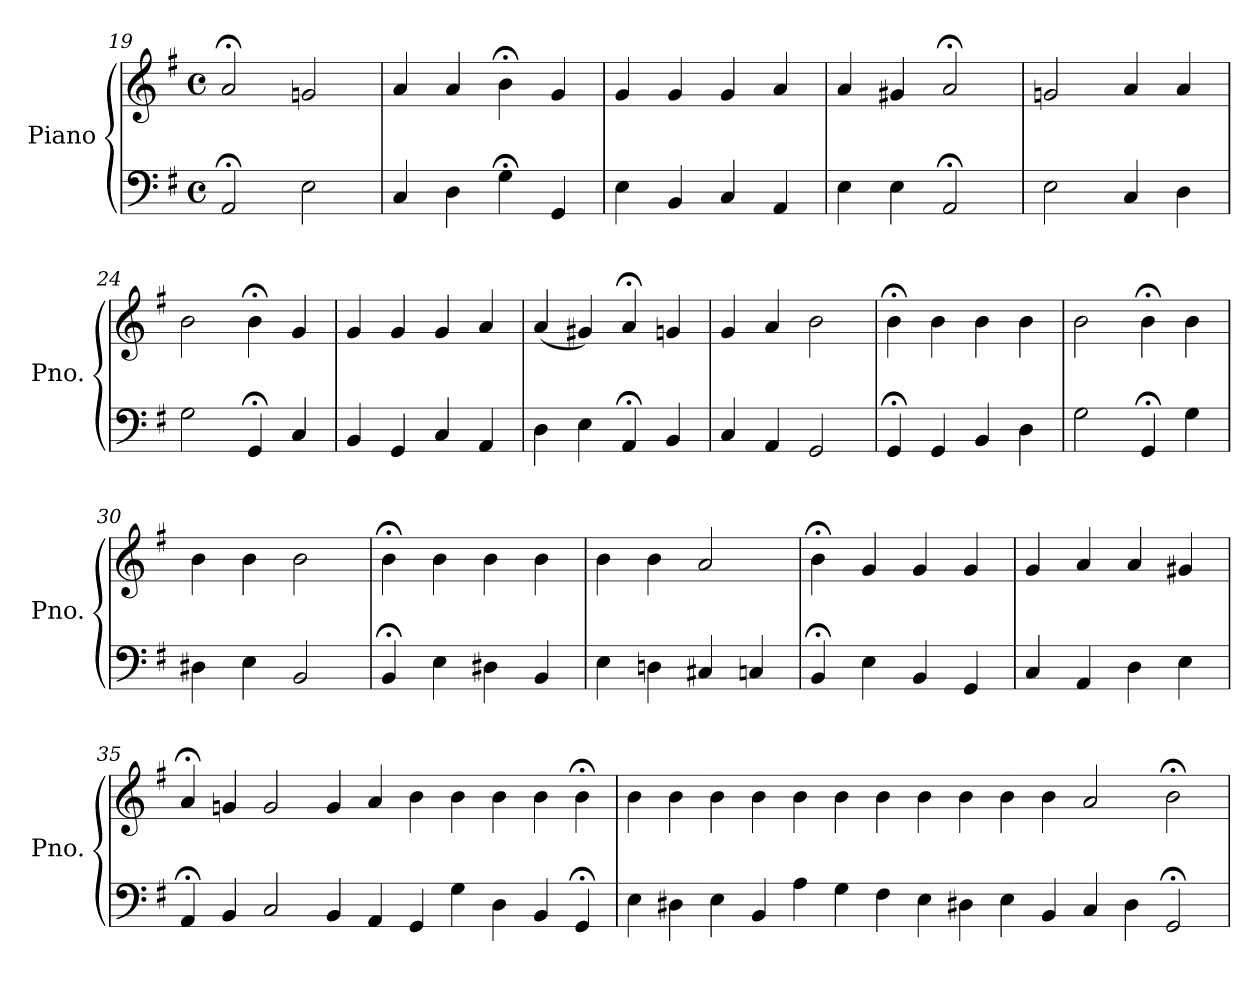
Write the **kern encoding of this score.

**kern	**kern
*part1	*part1
*staff2	*staff1
*I"Piano	*
*I'Pno.	*
*clefF4	*clefG2
*k[f#]	*k[f#]
*M4/4	*M4/4
*met(c)	*met(c)
=19	=19
2AA;</	2a;</
2E\	2gn/
=20	=20
4C/	4a/
4D\	4a/
4G;<\	4b;<\
4GG/	4g/
=21	=21
4E\	4g/
4BB/	4g/
4C/	4g/
4AA/	4a/
=22	=22
4E\	4a/
4E\	4g#X/
2AA;</	2a;</
=23	=23
2E\	2gn/
4C/	4a/
4D\	4a/
!!LO:LB:g=z
=24	=24
2G\	2b\
4GG;</	4b;<\
4C/	4g/
=25	=25
4BB/	4g/
4GG/	4g/
4C/	4g/
4AA/	4a/
=26	=26
4D\	(4a/
4E\	4g#X/)
4AA;</	4a;</
4BB/	4gn/
=27	=27
4C/	4g/
4AA/	4a/
2GG/	2b\
=28	=28
4GG;</	4b;<\
4GG/	4b\
4BB/	4b\
4D\	4b\
=29	=29
2G\	2b\
4GG;</	4b;<\
4G\	4b\
=30	=30
4D#X\	4b\
4E\	4b\
2BB/	2b\
=31	=31
4BB;</	4b;<\
4E\	4b\
4D#X\	4b\
4BB/	4b\
!!LO:LB:g=z
=32	=32
4E\	4b\
4Dn\	4b\
4C#X/	2a/
4Cn/	.
=33	=33
4BB;</	4b;<\
4E\	4g/
4BB/	4g/
4GG/	4g/
=34	=34
4C/	4g/
4AA/	4a/
4D\	4a/
4E\	4g#X/
=35	=35
4AA;</	4a;</
4BB/	4gn/
2C/	2g/
4BB/	4g/
4AA/	4a/
4GG/	4b\
4G\	4b\
4D\	4b\
4BB/	4b\
4GG;</	4b;<\
!!LO:LB:g=z
=36	=36
4E\	4b\
4D#X\	4b\
4E\	4b\
4BB/	4b\
4A\	4b\
4G\	4b\
4F#\	4b\
4E\	4b\
4D#X\	4b\
4E\	4b\
4BB/	4b\
4C/	2a/
4D#\	.
2GG;</	2b;<\
=	=
*-	*-
